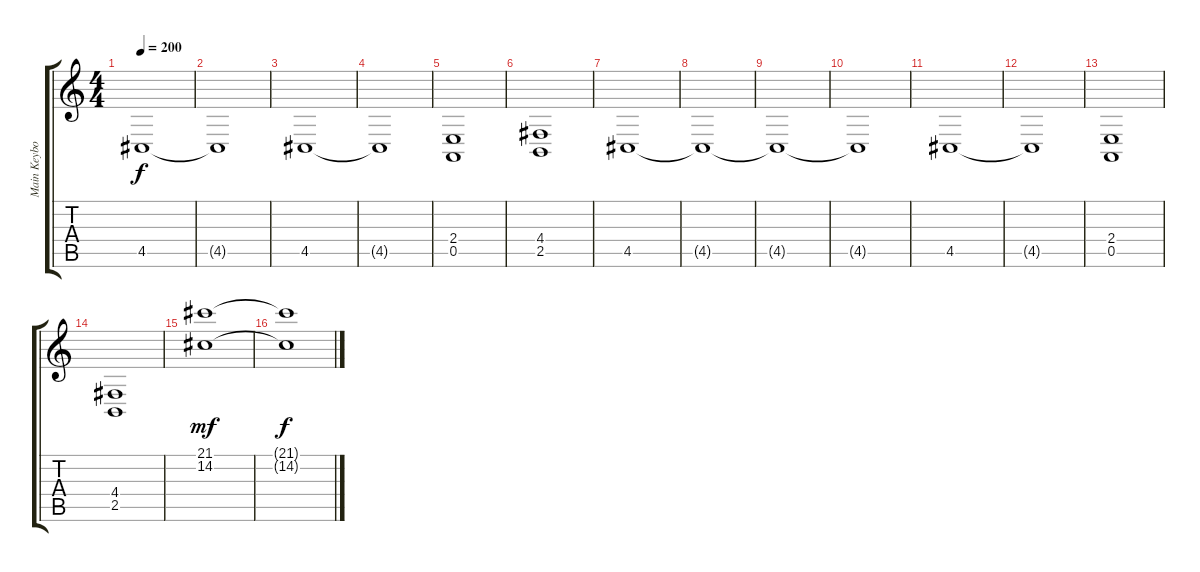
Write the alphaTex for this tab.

\track ("Main Keyboards" "Main Keybo") {instrument stringensemble1}
\staff {score tabs}
\tuning (E4 B3 G3 D3 A2 E2) {hide}
\ts (4 4)
\tempo 200
\clef g2
\ks c
4.5{t}.1{dy f} |
4.5{t}.1 |
4.5.1 |
4.5{t}.1 |
(2.4 0.5).1 |
(4.4 2.5).1 |
4.5.1 |
4.5{t}.1 |
4.5{t}.1 |
4.5{t}.1 |
4.5.1 |
4.5{t}.1 |
(2.4 0.5).1 |
(4.4 2.5).1 |
(21.1 14.2).1{dy mf} |
(21.1{t} 14.2{t}).1{dy f}
